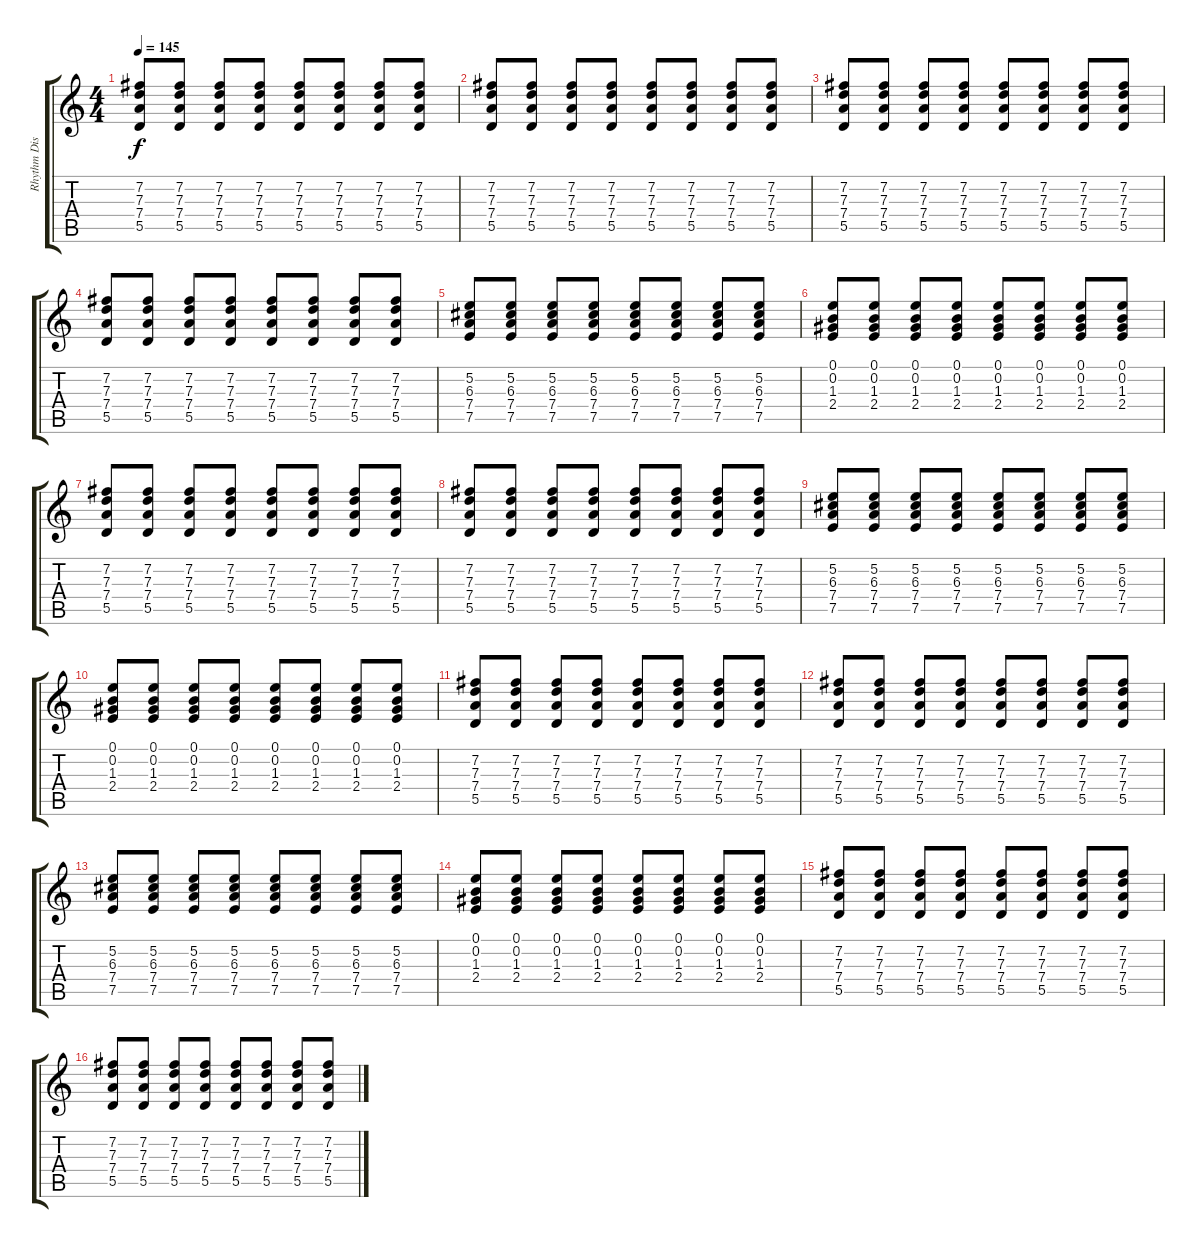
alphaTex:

\track ("Rhythm Distorted" "Rhythm Dis") {instrument distortionguitar}
\staff {score tabs}
\tuning (E4 B3 G3 D3 A2 E2) {hide}
\ts (4 4)
\tempo 145
\clef g2
\ks c
(7.2 7.3 7.4 5.5).8{dy f} (7.2 7.3 7.4 5.5).8 (7.2 7.3 7.4 5.5).8 (7.2 7.3 7.4 5.5).8 (7.2 7.3 7.4 5.5).8 (7.2 7.3 7.4 5.5).8 (7.2 7.3 7.4 5.5).8 (7.2 7.3 7.4 5.5).8 |
(7.2 7.3 7.4 5.5).8 (7.2 7.3 7.4 5.5).8 (7.2 7.3 7.4 5.5).8 (7.2 7.3 7.4 5.5).8 (7.2 7.3 7.4 5.5).8 (7.2 7.3 7.4 5.5).8 (7.2 7.3 7.4 5.5).8 (7.2 7.3 7.4 5.5).8 |
(7.2 7.3 7.4 5.5).8 (7.2 7.3 7.4 5.5).8 (7.2 7.3 7.4 5.5).8 (7.2 7.3 7.4 5.5).8 (7.2 7.3 7.4 5.5).8 (7.2 7.3 7.4 5.5).8 (7.2 7.3 7.4 5.5).8 (7.2 7.3 7.4 5.5).8 |
(7.2 7.3 7.4 5.5).8 (7.2 7.3 7.4 5.5).8 (7.2 7.3 7.4 5.5).8 (7.2 7.3 7.4 5.5).8 (7.2 7.3 7.4 5.5).8 (7.2 7.3 7.4 5.5).8 (7.2 7.3 7.4 5.5).8 (7.2 7.3 7.4 5.5).8 |
(5.2 6.3 7.4 7.5).8 (5.2 6.3 7.4 7.5).8 (5.2 6.3 7.4 7.5).8 (5.2 6.3 7.4 7.5).8 (5.2 6.3 7.4 7.5).8 (5.2 6.3 7.4 7.5).8 (5.2 6.3 7.4 7.5).8 (5.2 6.3 7.4 7.5).8 |
(0.1 0.2 1.3 2.4).8 (0.1 0.2 1.3 2.4).8 (0.1 0.2 1.3 2.4).8 (0.1 0.2 1.3 2.4).8 (0.1 0.2 1.3 2.4).8 (0.1 0.2 1.3 2.4).8 (0.1 0.2 1.3 2.4).8 (0.1 0.2 1.3 2.4).8 |
(7.2 7.3 7.4 5.5).8 (7.2 7.3 7.4 5.5).8 (7.2 7.3 7.4 5.5).8 (7.2 7.3 7.4 5.5).8 (7.2 7.3 7.4 5.5).8 (7.2 7.3 7.4 5.5).8 (7.2 7.3 7.4 5.5).8 (7.2 7.3 7.4 5.5).8 |
(7.2 7.3 7.4 5.5).8 (7.2 7.3 7.4 5.5).8 (7.2 7.3 7.4 5.5).8 (7.2 7.3 7.4 5.5).8 (7.2 7.3 7.4 5.5).8 (7.2 7.3 7.4 5.5).8 (7.2 7.3 7.4 5.5).8 (7.2 7.3 7.4 5.5).8 |
(5.2 6.3 7.4 7.5).8 (5.2 6.3 7.4 7.5).8 (5.2 6.3 7.4 7.5).8 (5.2 6.3 7.4 7.5).8 (5.2 6.3 7.4 7.5).8 (5.2 6.3 7.4 7.5).8 (5.2 6.3 7.4 7.5).8 (5.2 6.3 7.4 7.5).8 |
(0.1 0.2 1.3 2.4).8 (0.1 0.2 1.3 2.4).8 (0.1 0.2 1.3 2.4).8 (0.1 0.2 1.3 2.4).8 (0.1 0.2 1.3 2.4).8 (0.1 0.2 1.3 2.4).8 (0.1 0.2 1.3 2.4).8 (0.1 0.2 1.3 2.4).8 |
(7.2 7.3 7.4 5.5).8 (7.2 7.3 7.4 5.5).8 (7.2 7.3 7.4 5.5).8 (7.2 7.3 7.4 5.5).8 (7.2 7.3 7.4 5.5).8 (7.2 7.3 7.4 5.5).8 (7.2 7.3 7.4 5.5).8 (7.2 7.3 7.4 5.5).8 |
(7.2 7.3 7.4 5.5).8 (7.2 7.3 7.4 5.5).8 (7.2 7.3 7.4 5.5).8 (7.2 7.3 7.4 5.5).8 (7.2 7.3 7.4 5.5).8 (7.2 7.3 7.4 5.5).8 (7.2 7.3 7.4 5.5).8 (7.2 7.3 7.4 5.5).8 |
(5.2 6.3 7.4 7.5).8 (5.2 6.3 7.4 7.5).8 (5.2 6.3 7.4 7.5).8 (5.2 6.3 7.4 7.5).8 (5.2 6.3 7.4 7.5).8 (5.2 6.3 7.4 7.5).8 (5.2 6.3 7.4 7.5).8 (5.2 6.3 7.4 7.5).8 |
(0.1 0.2 1.3 2.4).8 (0.1 0.2 1.3 2.4).8 (0.1 0.2 1.3 2.4).8 (0.1 0.2 1.3 2.4).8 (0.1 0.2 1.3 2.4).8 (0.1 0.2 1.3 2.4).8 (0.1 0.2 1.3 2.4).8 (0.1 0.2 1.3 2.4).8 |
(7.2 7.3 7.4 5.5).8 (7.2 7.3 7.4 5.5).8 (7.2 7.3 7.4 5.5).8 (7.2 7.3 7.4 5.5).8 (7.2 7.3 7.4 5.5).8 (7.2 7.3 7.4 5.5).8 (7.2 7.3 7.4 5.5).8 (7.2 7.3 7.4 5.5).8 |
(7.2 7.3 7.4 5.5).8 (7.2 7.3 7.4 5.5).8 (7.2 7.3 7.4 5.5).8 (7.2 7.3 7.4 5.5).8 (7.2 7.3 7.4 5.5).8 (7.2 7.3 7.4 5.5).8 (7.2 7.3 7.4 5.5).8 (7.2 7.3 7.4 5.5).8
